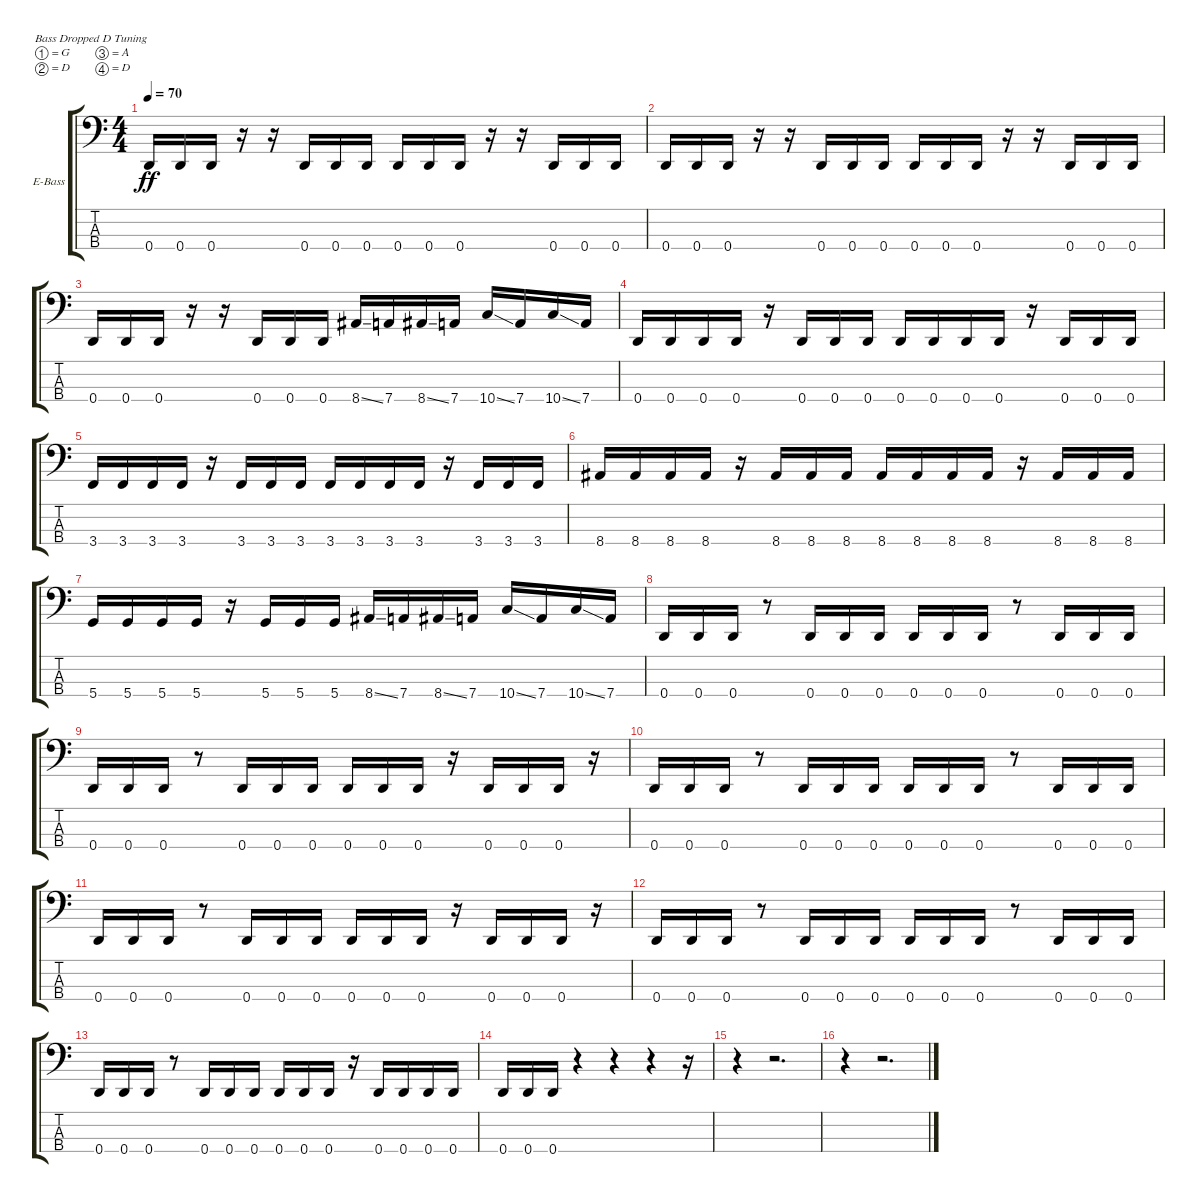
\bracketExtendMode groupsimilarinstruments
\firstSystemTrackNameOrientation horizontal
\otherSystemsTrackNameOrientation horizontal
\track ("Track 5" "E-Bass") {instrument electricbassfinger}
\staff {score tabs}
\tuning (G2 D2 A1 D1)
\ts (4 4)
\tempo 70
\clef f4
\ks c
0.4.16{dy ff} 0.4.16 0.4.16 r.16 r.16 0.4.16 0.4.16 0.4.16 0.4.16 0.4.16 0.4.16 r.16 r.16 0.4.16 0.4.16 0.4.16 |
0.4.16 0.4.16 0.4.16 r.16 r.16 0.4.16 0.4.16 0.4.16 0.4.16 0.4.16 0.4.16 r.16 r.16 0.4.16 0.4.16 0.4.16 |
0.4.16 0.4.16 0.4.16 r.16 r.16 0.4.16 0.4.16 0.4.16 8.4{ss}.16 7.4.16 8.4{ss}.16 7.4.16 10.4{ss}.16 7.4.16 10.4{ss}.16 7.4.16 |
0.4.16 0.4.16 0.4.16 0.4.16 r.16 0.4.16 0.4.16 0.4.16 0.4.16 0.4.16 0.4.16 0.4.16 r.16 0.4.16 0.4.16 0.4.16 |
3.4.16 3.4.16 3.4.16 3.4.16 r.16 3.4.16 3.4.16 3.4.16 3.4.16 3.4.16 3.4.16 3.4.16 r.16 3.4.16 3.4.16 3.4.16 |
8.4.16 8.4.16 8.4.16 8.4.16 r.16 8.4.16 8.4.16 8.4.16 8.4.16 8.4.16 8.4.16 8.4.16 r.16 8.4.16 8.4.16 8.4.16 |
5.4.16 5.4.16 5.4.16 5.4.16 r.16 5.4.16 5.4.16 5.4.16 8.4{ss}.16 7.4.16 8.4{ss}.16 7.4.16 10.4{ss}.16 7.4.16 10.4{ss}.16 7.4.16 |
0.4.16 0.4.16 0.4.16 r.8 0.4.16 0.4.16 0.4.16 0.4.16 0.4.16 0.4.16 r.8 0.4.16 0.4.16 0.4.16 |
0.4.16 0.4.16 0.4.16 r.8 0.4.16 0.4.16 0.4.16 0.4.16 0.4.16 0.4.16 r.16 0.4.16 0.4.16 0.4.16 r.16 |
0.4.16 0.4.16 0.4.16 r.8 0.4.16 0.4.16 0.4.16 0.4.16 0.4.16 0.4.16 r.8 0.4.16 0.4.16 0.4.16 |
0.4.16 0.4.16 0.4.16 r.8 0.4.16 0.4.16 0.4.16 0.4.16 0.4.16 0.4.16 r.16 0.4.16 0.4.16 0.4.16 r.16 |
0.4.16 0.4.16 0.4.16 r.8 0.4.16 0.4.16 0.4.16 0.4.16 0.4.16 0.4.16 r.8 0.4.16 0.4.16 0.4.16 |
0.4.16 0.4.16 0.4.16 r.8 0.4.16 0.4.16 0.4.16 0.4.16 0.4.16 0.4.16 r.16 0.4.16 0.4.16 0.4.16 0.4.16 |
0.4.16 0.4.16 0.4.16 r.4 r.4 r.4 r.16 |
r.4 r.2{d} |
r.4 r.2{d}
